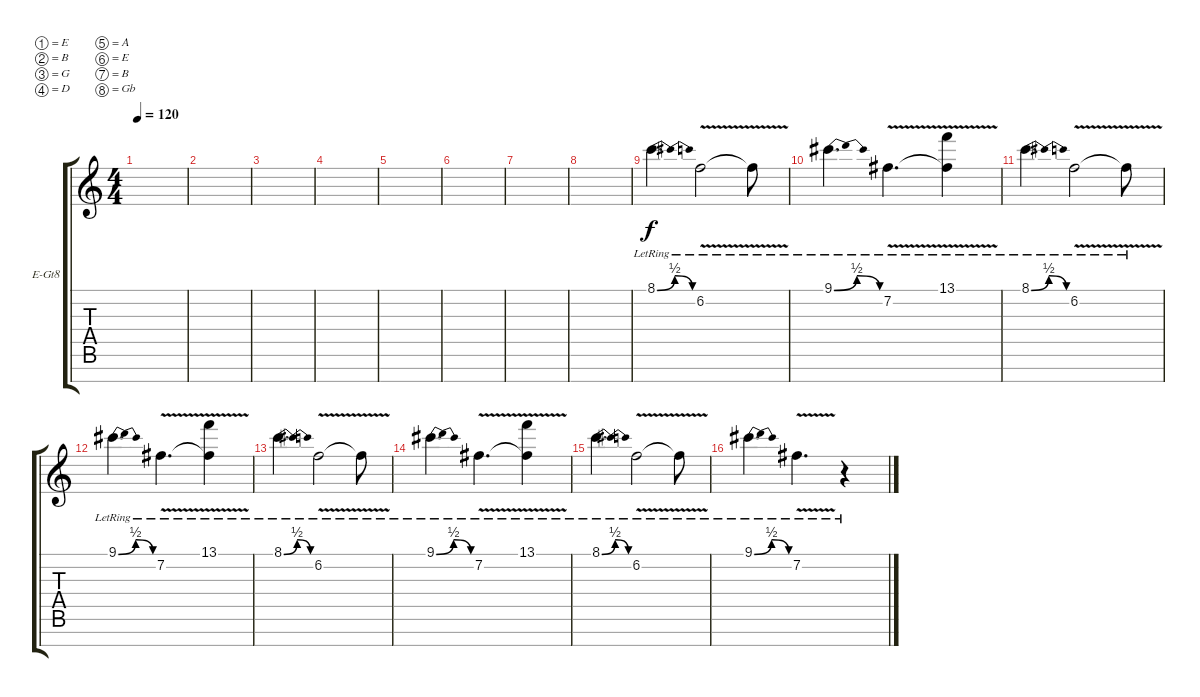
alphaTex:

\bracketExtendMode groupsimilarinstruments
\firstSystemTrackNameOrientation horizontal
\otherSystemsTrackNameOrientation horizontal
\track ("Electric Guitar" "E-Gt8") {instrument overdrivenguitar}
\staff {score tabs}
\tuning (E4 B3 G3 D3 A2 E2 B1 Gb1)
\ts (4 4)
\tempo 120
\clef g2
\scale
0.333333
\ks c
|
\scale
0.333333 |
\scale
0.333333 |
\scale
0.333333 |
\scale
0.333333 |
\scale
0.333333 |
\scale
0.333333 |
\scale
0.333333 |
\scale
0.333333 8.1{be (bendrelease 27.599999999999998 0 31.799999999999997 2 37.8 2 40.199999999999996 0) lr}.4{d} 6.2{v lr}.2 6.2{lr t}.8 |
\scale
0.333333 9.1{be (bendrelease 27.599999999999998 0 31.799999999999997 2 37.8 2 40.199999999999996 0) lr}.4{d} 7.2{v lr}.4{d} (7.2{lr t} 13.1{lr}).4 |
\scale
0.333333 8.1{be (bendrelease 27.599999999999998 0 31.799999999999997 2 37.8 2 40.199999999999996 0) lr}.4{d} 6.2{v lr}.2 6.2{lr t}.8 |
\scale
0.333333 9.1{be (bendrelease 27.599999999999998 0 31.799999999999997 2 37.8 2 40.199999999999996 0) lr}.4{d} 7.2{v lr}.4{d} (7.2{lr t} 13.1{lr}).4 |
\scale
0.333333 8.1{be (bendrelease 27.599999999999998 0 31.799999999999997 2 37.8 2 40.199999999999996 0) lr}.4{d} 6.2{v lr}.2 6.2{lr t}.8 |
\scale
0.333333 9.1{be (bendrelease 27.599999999999998 0 31.799999999999997 2 37.8 2 40.199999999999996 0) lr}.4{d} 7.2{v lr}.4{d} (7.2{lr t} 13.1{lr}).4 |
\scale
0.333333 8.1{be (bendrelease 27.599999999999998 0 31.799999999999997 2 37.8 2 40.199999999999996 0) lr}.4{d} 6.2{v lr}.2 6.2{lr t}.8 |
\scale
0.333333 9.1{be (bendrelease 27.599999999999998 0 31.799999999999997 2 37.8 2 40.199999999999996 0) lr}.4{d} 7.2{v lr}.4{d} r.4
